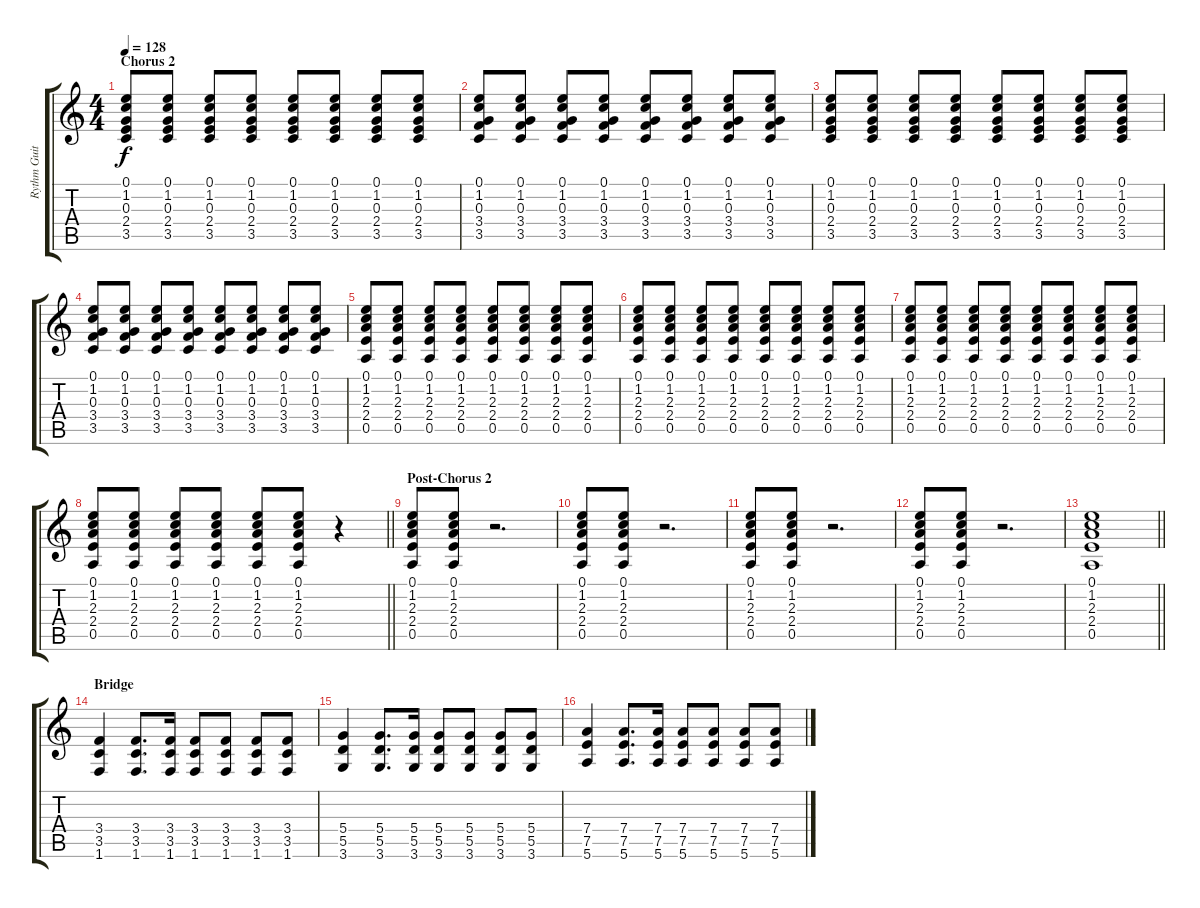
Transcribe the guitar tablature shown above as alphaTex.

\track ("Rythm Guitar (Clean)" "Rythm Guit") {instrument electricguitarclean}
\staff {score tabs}
\tuning (E4 B3 G3 D3 A2 E2) {hide}
\ts (4 4)
\section ("" "Chorus 2")
\tempo 128
\clef g2
\ks c
(0.1 1.2 0.3 2.4 3.5).8{dy f} (0.1 1.2 0.3 2.4 3.5).8 (0.1 1.2 0.3 2.4 3.5).8 (0.1 1.2 0.3 2.4 3.5).8 (0.1 1.2 0.3 2.4 3.5).8 (0.1 1.2 0.3 2.4 3.5).8 (0.1 1.2 0.3 2.4 3.5).8 (0.1 1.2 0.3 2.4 3.5).8 |
(0.1 1.2 0.3 3.4 3.5).8 (0.1 1.2 0.3 3.4 3.5).8 (0.1 1.2 0.3 3.4 3.5).8 (0.1 1.2 0.3 3.4 3.5).8 (0.1 1.2 0.3 3.4 3.5).8 (0.1 1.2 0.3 3.4 3.5).8 (0.1 1.2 0.3 3.4 3.5).8 (0.1 1.2 0.3 3.4 3.5).8 |
(0.1 1.2 0.3 2.4 3.5).8 (0.1 1.2 0.3 2.4 3.5).8 (0.1 1.2 0.3 2.4 3.5).8 (0.1 1.2 0.3 2.4 3.5).8 (0.1 1.2 0.3 2.4 3.5).8 (0.1 1.2 0.3 2.4 3.5).8 (0.1 1.2 0.3 2.4 3.5).8 (0.1 1.2 0.3 2.4 3.5).8 |
(0.1 1.2 0.3 3.4 3.5).8 (0.1 1.2 0.3 3.4 3.5).8 (0.1 1.2 0.3 3.4 3.5).8 (0.1 1.2 0.3 3.4 3.5).8 (0.1 1.2 0.3 3.4 3.5).8 (0.1 1.2 0.3 3.4 3.5).8 (0.1 1.2 0.3 3.4 3.5).8 (0.1 1.2 0.3 3.4 3.5).8 |
(0.1 1.2 2.3 2.4 0.5).8 (0.1 1.2 2.3 2.4 0.5).8 (0.1 1.2 2.3 2.4 0.5).8 (0.1 1.2 2.3 2.4 0.5).8 (0.1 1.2 2.3 2.4 0.5).8 (0.1 1.2 2.3 2.4 0.5).8 (0.1 1.2 2.3 2.4 0.5).8 (0.1 1.2 2.3 2.4 0.5).8 |
(0.1 1.2 2.3 2.4 0.5).8 (0.1 1.2 2.3 2.4 0.5).8 (0.1 1.2 2.3 2.4 0.5).8 (0.1 1.2 2.3 2.4 0.5).8 (0.1 1.2 2.3 2.4 0.5).8 (0.1 1.2 2.3 2.4 0.5).8 (0.1 1.2 2.3 2.4 0.5).8 (0.1 1.2 2.3 2.4 0.5).8 |
(0.1 1.2 2.3 2.4 0.5).8 (0.1 1.2 2.3 2.4 0.5).8 (0.1 1.2 2.3 2.4 0.5).8 (0.1 1.2 2.3 2.4 0.5).8 (0.1 1.2 2.3 2.4 0.5).8 (0.1 1.2 2.3 2.4 0.5).8 (0.1 1.2 2.3 2.4 0.5).8 (0.1 1.2 2.3 2.4 0.5).8 |
\barLineRight lightlight
(0.1 1.2 2.3 2.4 0.5).8 (0.1 1.2 2.3 2.4 0.5).8 (0.1 1.2 2.3 2.4 0.5).8 (0.1 1.2 2.3 2.4 0.5).8 (0.1 1.2 2.3 2.4 0.5).8 (0.1 1.2 2.3 2.4 0.5).8 r.4 |
\section ("" "Post-Chorus 2")
(0.1 1.2 2.3 2.4 0.5).8 (0.1 1.2 2.3 2.4 0.5).8 r.2{d} |
(0.1 1.2 2.3 2.4 0.5).8 (0.1 1.2 2.3 2.4 0.5).8 r.2{d} |
(0.1 1.2 2.3 2.4 0.5).8 (0.1 1.2 2.3 2.4 0.5).8 r.2{d} |
(0.1 1.2 2.3 2.4 0.5).8 (0.1 1.2 2.3 2.4 0.5).8 r.2{d} |
\barLineRight lightlight
(0.1 1.2 2.3 2.4 0.5).1 |
\section ("" "Bridge")
(3.4 3.5 1.6).4{volume 10 instrument overdrivenguitar} (3.4 3.5 1.6).8{d} (3.4 3.5 1.6).16 (3.4 3.5 1.6).8 (3.4 3.5 1.6).8 (3.4 3.5 1.6).8 (3.4 3.5 1.6).8 |
(5.4 5.5 3.6).4 (5.4 5.5 3.6).8{d} (5.4 5.5 3.6).16 (5.4 5.5 3.6).8 (5.4 5.5 3.6).8 (5.4 5.5 3.6).8 (5.4 5.5 3.6).8 |
(7.4 7.5 5.6).4 (7.4 7.5 5.6).8{d} (7.4 7.5 5.6).16 (7.4 7.5 5.6).8 (7.4 7.5 5.6).8 (7.4 7.5 5.6).8 (7.4 7.5 5.6).8
